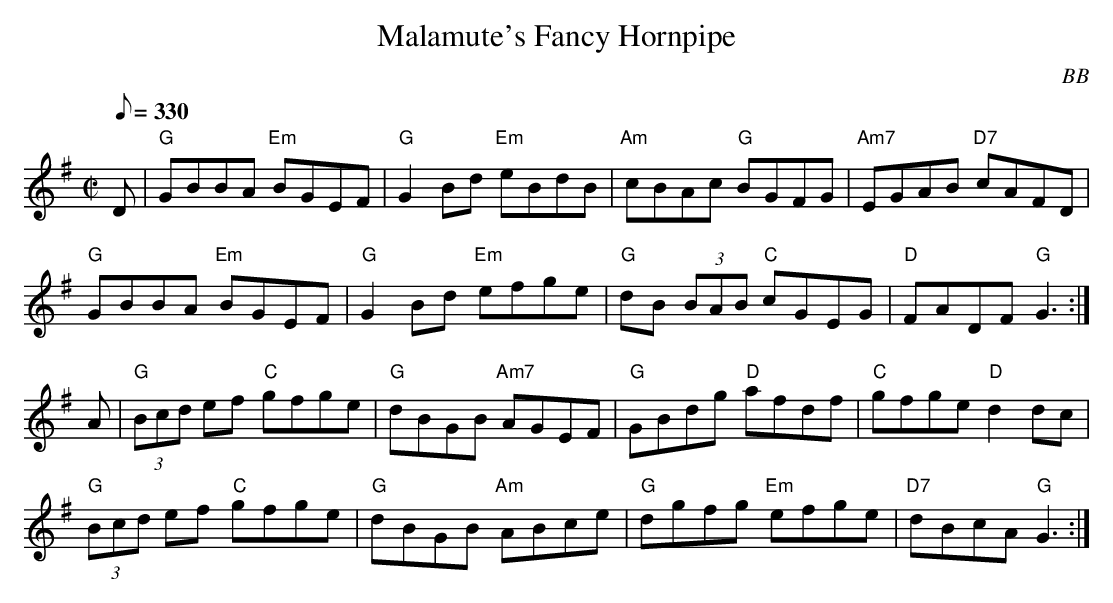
X:1
T: Malamute's Fancy Hornpipe
C: BB
M: C|
L: 1/8
Q: 1/8=330
K: G
D|"G"GBBA "Em"BGEF|"G"G2Bd "Em"eBdB|"Am"cBAc "G"BGFG|"Am7"EGAB "D7"cAFD|
"G"GBBA "Em"BGEF|"G"G2Bd "Em"efge|"G" dB (3BAB "C"cGEG|"D"FADF "G"G3 :|
A|"G"(3Bcd ef "C"gfge|"G"dBGB "Am7"AGEF|"G"GBdg "D"afdf|"C"gfge "D"d2 dc|
"G"(3Bcd ef "C"gfge|"G"dBGB "Am"ABce|"G"dgfg "Em"efge|"D7"dBcA "G"G3 :|
